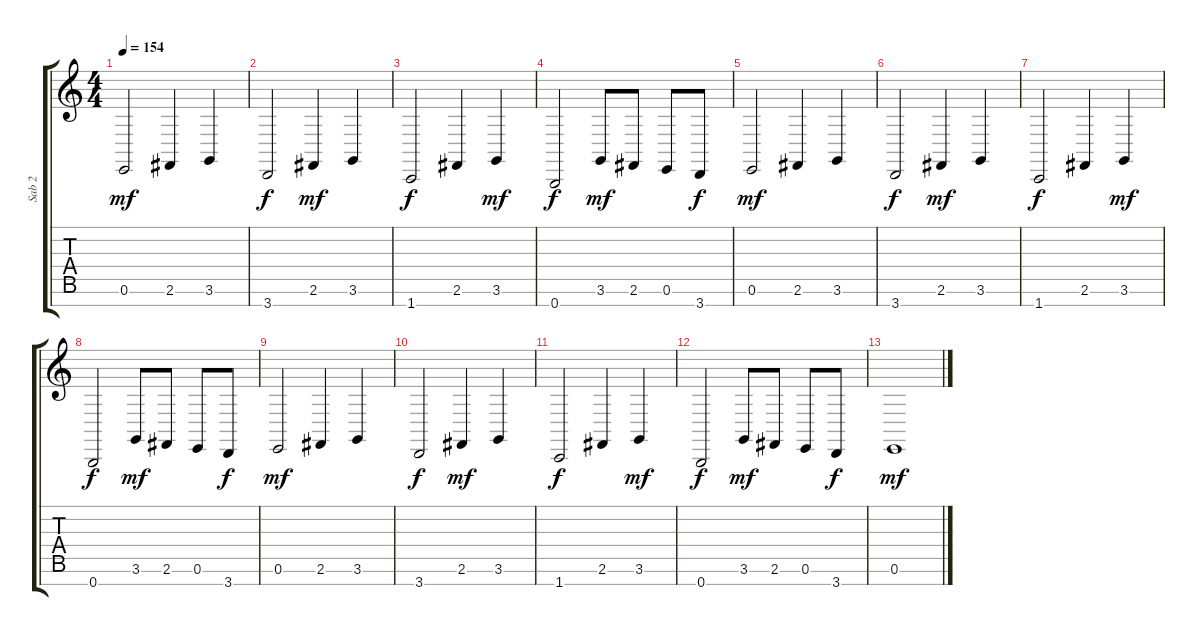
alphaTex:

\track ("Sab 2" "Sab 2") {instrument stringensemble1}
\staff {score tabs}
\tuning (E4 B3 G3 D3 A2 E2 B1) {hide}
\ts (4 4)
\tempo 154
\clef g2
\ks c
0.6.2{dy mf} 2.6.4 3.6.4 |
3.7.2{dy f} 2.6.4{dy mf} 3.6.4 |
1.7.2{dy f} 2.6.4 3.6.4{dy mf} |
0.7.2{dy f} 3.6.8{dy mf} 2.6.8 0.6.8 3.7.8{dy f} |
0.6.2{dy mf} 2.6.4 3.6.4 |
3.7.2{dy f} 2.6.4{dy mf} 3.6.4 |
1.7.2{dy f} 2.6.4 3.6.4{dy mf} |
0.7.2{dy f} 3.6.8{dy mf} 2.6.8 0.6.8 3.7.8{dy f} |
0.6.2{dy mf} 2.6.4 3.6.4 |
3.7.2{dy f} 2.6.4{dy mf} 3.6.4 |
1.7.2{dy f} 2.6.4 3.6.4{dy mf} |
0.7.2{dy f} 3.6.8{dy mf} 2.6.8 0.6.8 3.7.8{dy f} |
0.6.1{dy mf}
